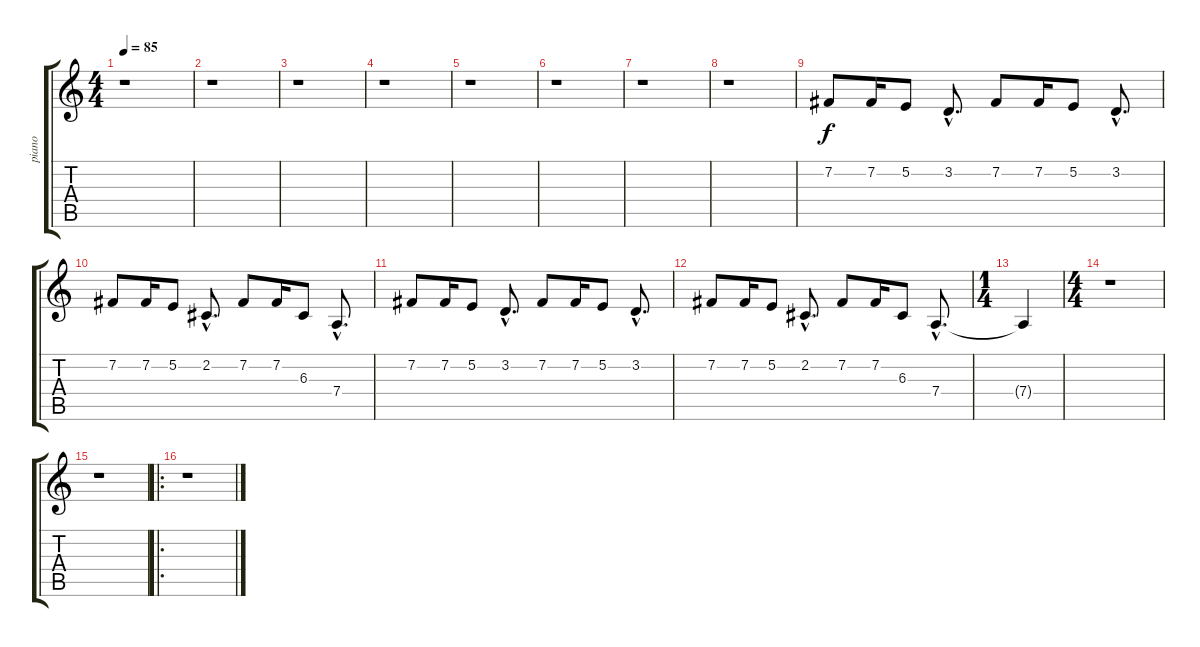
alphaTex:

\track ("piano" "piano") {instrument acousticgrandpiano}
\staff {score tabs}
\tuning (E4 B3 G3 D3 A2 E2) {hide}
\ts (4 4)
\tempo 85
\clef g2
\ks c
r.1{dy f} |
r.1 |
r.1 |
r.1 |
r.1 |
r.1 |
r.1 |
r.1 |
7.2.8 7.2.16 5.2.8 3.2{hac}.8{d} 7.2.8 7.2.16 5.2.8 3.2{hac}.8{d} |
7.2.8 7.2.16 5.2.8 2.2{hac}.8{d} 7.2.8 7.2.16 6.3.8 7.4{hac}.8{d} |
7.2.8{instrument acousticgrandpiano} 7.2.16 5.2.8 3.2{hac}.8{d} 7.2.8 7.2.16 5.2.8 3.2{hac}.8{d} |
7.2.8 7.2.16 5.2.8 2.2{hac}.8{d} 7.2.8 7.2.16 6.3.8 7.4{hac}.8{d} |
\ts (1 4)
7.4{t}.4 |
\ts (4 4)
r.1 |
r.1 |
\ro
r.1
